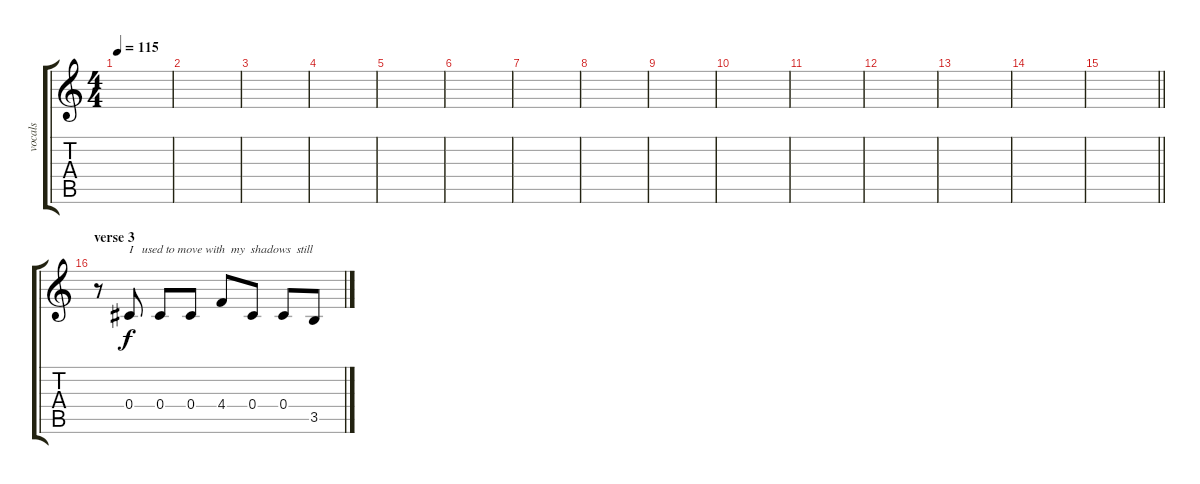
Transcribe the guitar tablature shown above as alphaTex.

\track ("vocals" "vocals") {instrument overdrivenguitar}
\staff {score tabs}
\tuning (Eb4 Bb3 Gb3 Db3 Ab2 Eb2) {hide}
\ts (4 4)
\tempo 115
\clef g2
\ks c
|
|
|
|
|
|
|
|
|
|
|
|
|
|
\barLineRight lightlight
|
\section ("" "verse 3")
r.8 0.4.8{txt "I   used to move with  my  shadows  still"} 0.4.8 0.4.8 4.4.8 0.4.8 0.4.8 3.5.8
